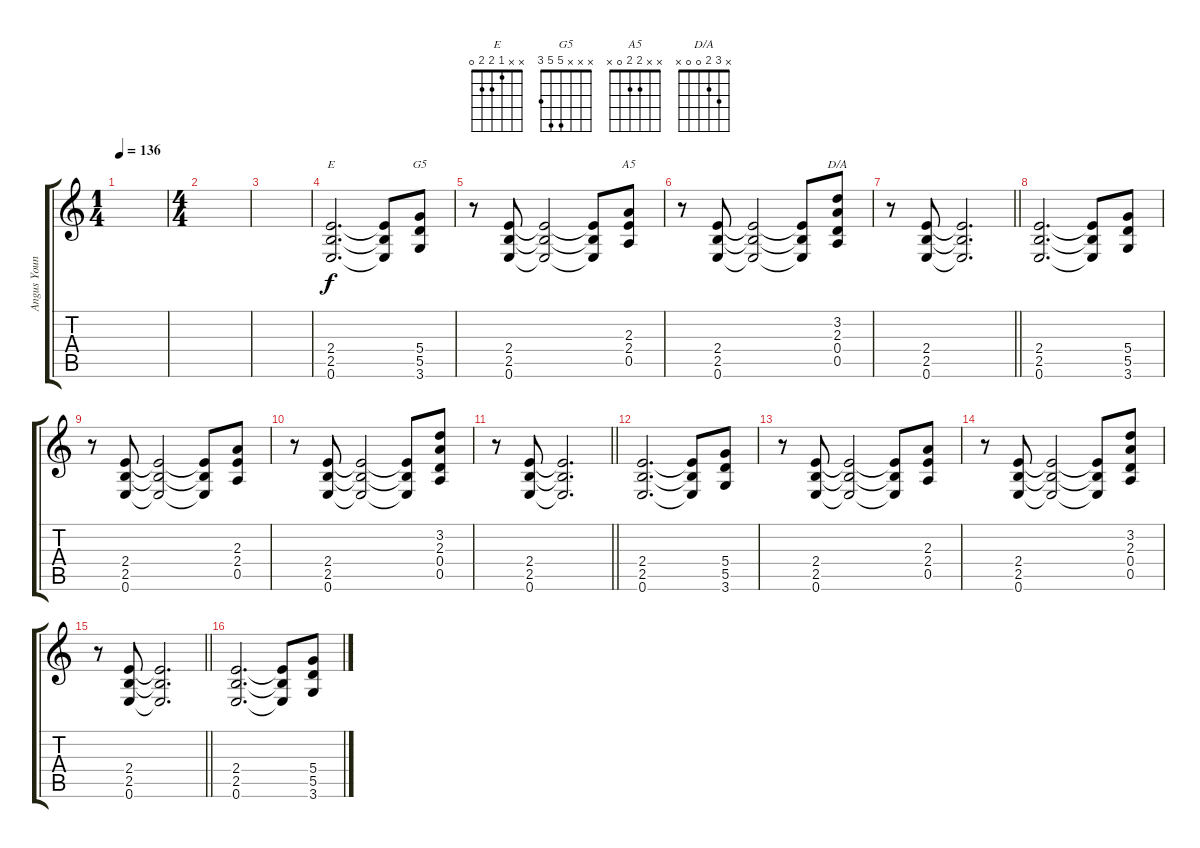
\track ("Angus Young " "Angus Youn") {instrument overdrivenguitar}
\staff {score tabs}
\tuning (E4 B3 G3 D3 A2 E2) {hide}
\chord ("E" x x 1 2 2 0)
\chord ("G5" x x x 5 5 3)
\chord ("A5" x x 2 2 0 x)
\chord ("D/A" x 3 2 0 0 x)
\ts (1 4)
\tempo 136
\clef g2
\ks c
|
\ts (4 4)
|
|
(2.4 2.5 0.6).2{d ch "E"} (2.4{t} 2.5{t} 0.6{t}).8 (5.4 5.5 3.6).8{ch "G5"} |
r.8 (2.4 2.5 0.6).8 (2.4{t} 2.5{t} 0.6{t}).2 (2.4{t} 2.5{t} 0.6{t}).8 (2.3 2.4 0.5).8{ch "A5"} |
r.8 (2.4 2.5 0.6).8 (2.4{t} 2.5{t} 0.6{t}).2 (2.4{t} 2.5{t} 0.6{t}).8 (3.2 2.3 0.4 0.5).8{ch "D/A"} |
\barLineRight lightlight
r.8 (2.4 2.5 0.6).8 (2.4{t} 2.5{t} 0.6{t}).2{d} |
(2.4 2.5 0.6).2{d} (2.4{t} 2.5{t} 0.6{t}).8 (5.4 5.5 3.6).8 |
r.8 (2.4 2.5 0.6).8 (2.4{t} 2.5{t} 0.6{t}).2 (2.4{t} 2.5{t} 0.6{t}).8 (2.3 2.4 0.5).8 |
r.8 (2.4 2.5 0.6).8 (2.4{t} 2.5{t} 0.6{t}).2 (2.4{t} 2.5{t} 0.6{t}).8 (3.2 2.3 0.4 0.5).8 |
\barLineRight lightlight
r.8 (2.4 2.5 0.6).8 (2.4{t} 2.5{t} 0.6{t}).2{d} |
(2.4 2.5 0.6).2{d} (2.4{t} 2.5{t} 0.6{t}).8 (5.4 5.5 3.6).8 |
r.8 (2.4 2.5 0.6).8 (2.4{t} 2.5{t} 0.6{t}).2 (2.4{t} 2.5{t} 0.6{t}).8 (2.3 2.4 0.5).8 |
r.8 (2.4 2.5 0.6).8 (2.4{t} 2.5{t} 0.6{t}).2 (2.4{t} 2.5{t} 0.6{t}).8 (3.2 2.3 0.4 0.5).8 |
\barLineRight lightlight
r.8 (2.4 2.5 0.6).8 (2.4{t} 2.5{t} 0.6{t}).2{d} |
(2.4 2.5 0.6).2{d} (2.4{t} 2.5{t} 0.6{t}).8 (5.4 5.5 3.6).8
